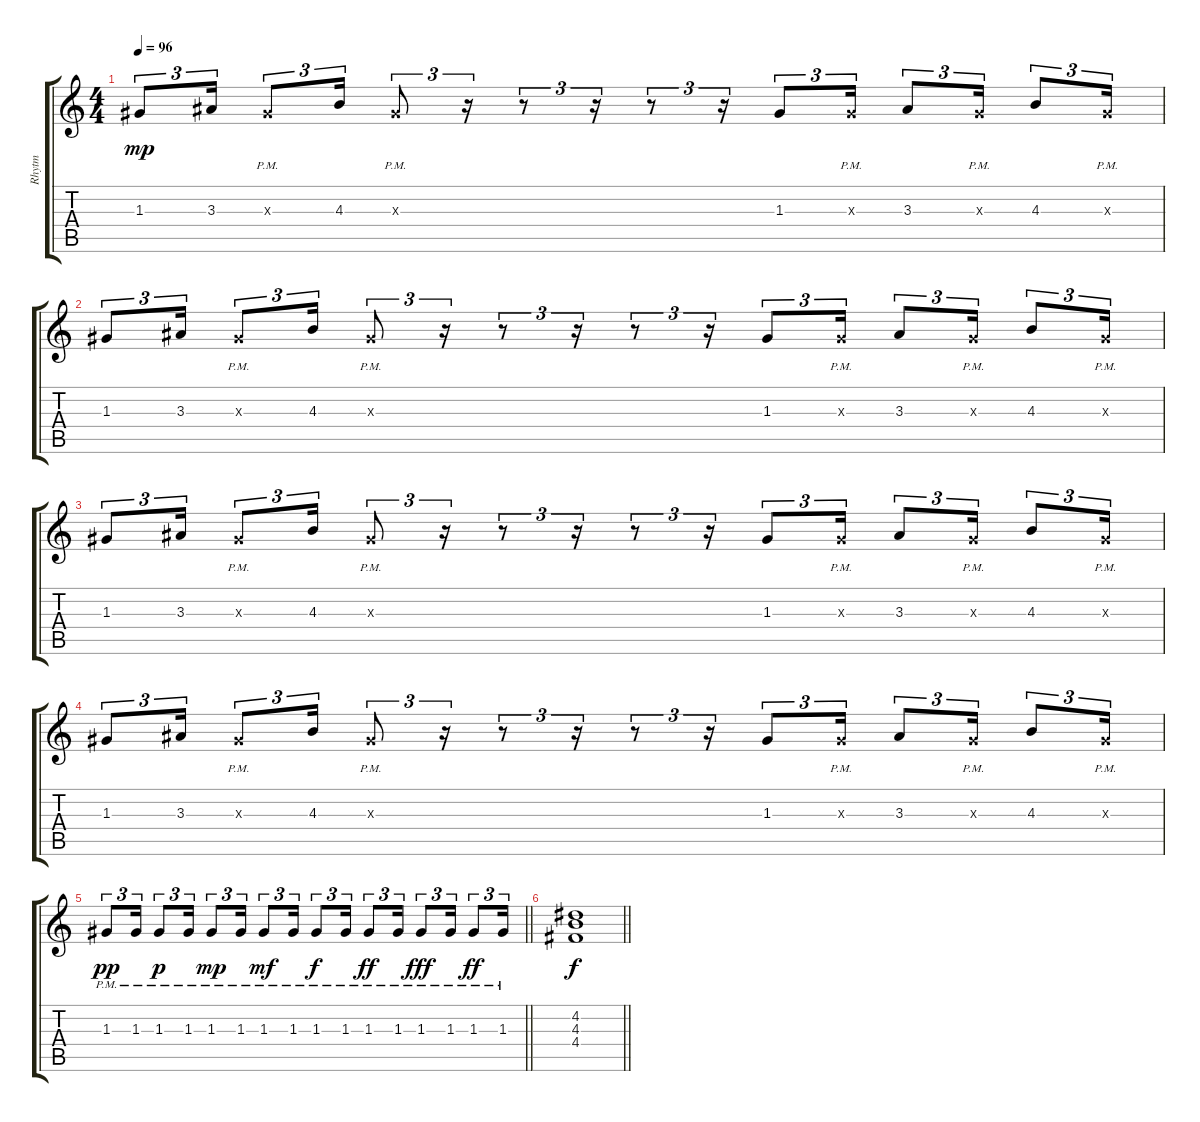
\track ("Rhytm" "Rhytm") {instrument electricguitarmuted}
\staff {score tabs}
\tuning (E4 B3 G3 D3 A2 E2) {hide}
\ts (4 4)
\tempo 96
\clef g2
\ks c
1.3.8{tu (3 2) dy mp} 3.3.16{tu (3 2)} 1.3{pm x}.8{tu (3 2)} 4.3.16{tu (3 2)} 1.3{pm x}.8{tu (3 2)} r.16{tu (3 2)} r.8{tu (3 2)} r.16{tu (3 2)} r.8{tu (3 2)} r.16{tu (3 2)} 1.3.8{tu (3 2)} 1.3{pm x}.16{tu (3 2)} 3.3.8{tu (3 2)} 1.3{pm x}.16{tu (3 2)} 4.3.8{tu (3 2)} 1.3{pm x}.16{tu (3 2)} |
1.3.8{tu (3 2)} 3.3.16{tu (3 2)} 1.3{pm x}.8{tu (3 2)} 4.3.16{tu (3 2)} 1.3{pm x}.8{tu (3 2)} r.16{tu (3 2)} r.8{tu (3 2)} r.16{tu (3 2)} r.8{tu (3 2)} r.16{tu (3 2)} 1.3.8{tu (3 2)} 1.3{pm x}.16{tu (3 2)} 3.3.8{tu (3 2)} 1.3{pm x}.16{tu (3 2)} 4.3.8{tu (3 2)} 1.3{pm x}.16{tu (3 2)} |
1.3.8{tu (3 2)} 3.3.16{tu (3 2)} 1.3{pm x}.8{tu (3 2)} 4.3.16{tu (3 2)} 1.3{pm x}.8{tu (3 2)} r.16{tu (3 2)} r.8{tu (3 2)} r.16{tu (3 2)} r.8{tu (3 2)} r.16{tu (3 2)} 1.3.8{tu (3 2)} 1.3{pm x}.16{tu (3 2)} 3.3.8{tu (3 2)} 1.3{pm x}.16{tu (3 2)} 4.3.8{tu (3 2)} 1.3{pm x}.16{tu (3 2)} |
1.3.8{tu (3 2)} 3.3.16{tu (3 2)} 1.3{pm x}.8{tu (3 2)} 4.3.16{tu (3 2)} 1.3{pm x}.8{tu (3 2)} r.16{tu (3 2)} r.8{tu (3 2)} r.16{tu (3 2)} r.8{tu (3 2)} r.16{tu (3 2)} 1.3.8{tu (3 2)} 1.3{pm x}.16{tu (3 2)} 3.3.8{tu (3 2)} 1.3{pm x}.16{tu (3 2)} 4.3.8{tu (3 2)} 1.3{pm x}.16{tu (3 2)} |
\barLineRight lightlight
1.3{pm}.8{tu (3 2) dy pp} 1.3{pm}.16{tu (3 2)} 1.3{pm}.8{tu (3 2) dy p} 1.3{pm}.16{tu (3 2)} 1.3{pm}.8{tu (3 2) dy mp} 1.3{pm}.16{tu (3 2)} 1.3{pm}.8{tu (3 2) dy mf} 1.3{pm}.16{tu (3 2)} 1.3{pm}.8{tu (3 2) dy f} 1.3{pm}.16{tu (3 2)} 1.3{pm}.8{tu (3 2) dy ff} 1.3{pm}.16{tu (3 2)} 1.3{pm}.8{tu (3 2) dy fff} 1.3{pm}.16{tu (3 2)} 1.3{pm}.8{tu (3 2) dy ff} 1.3{pm}.16{tu (3 2)} |
\barLineRight lightlight
(4.2 4.3 4.4).1{dy f}
